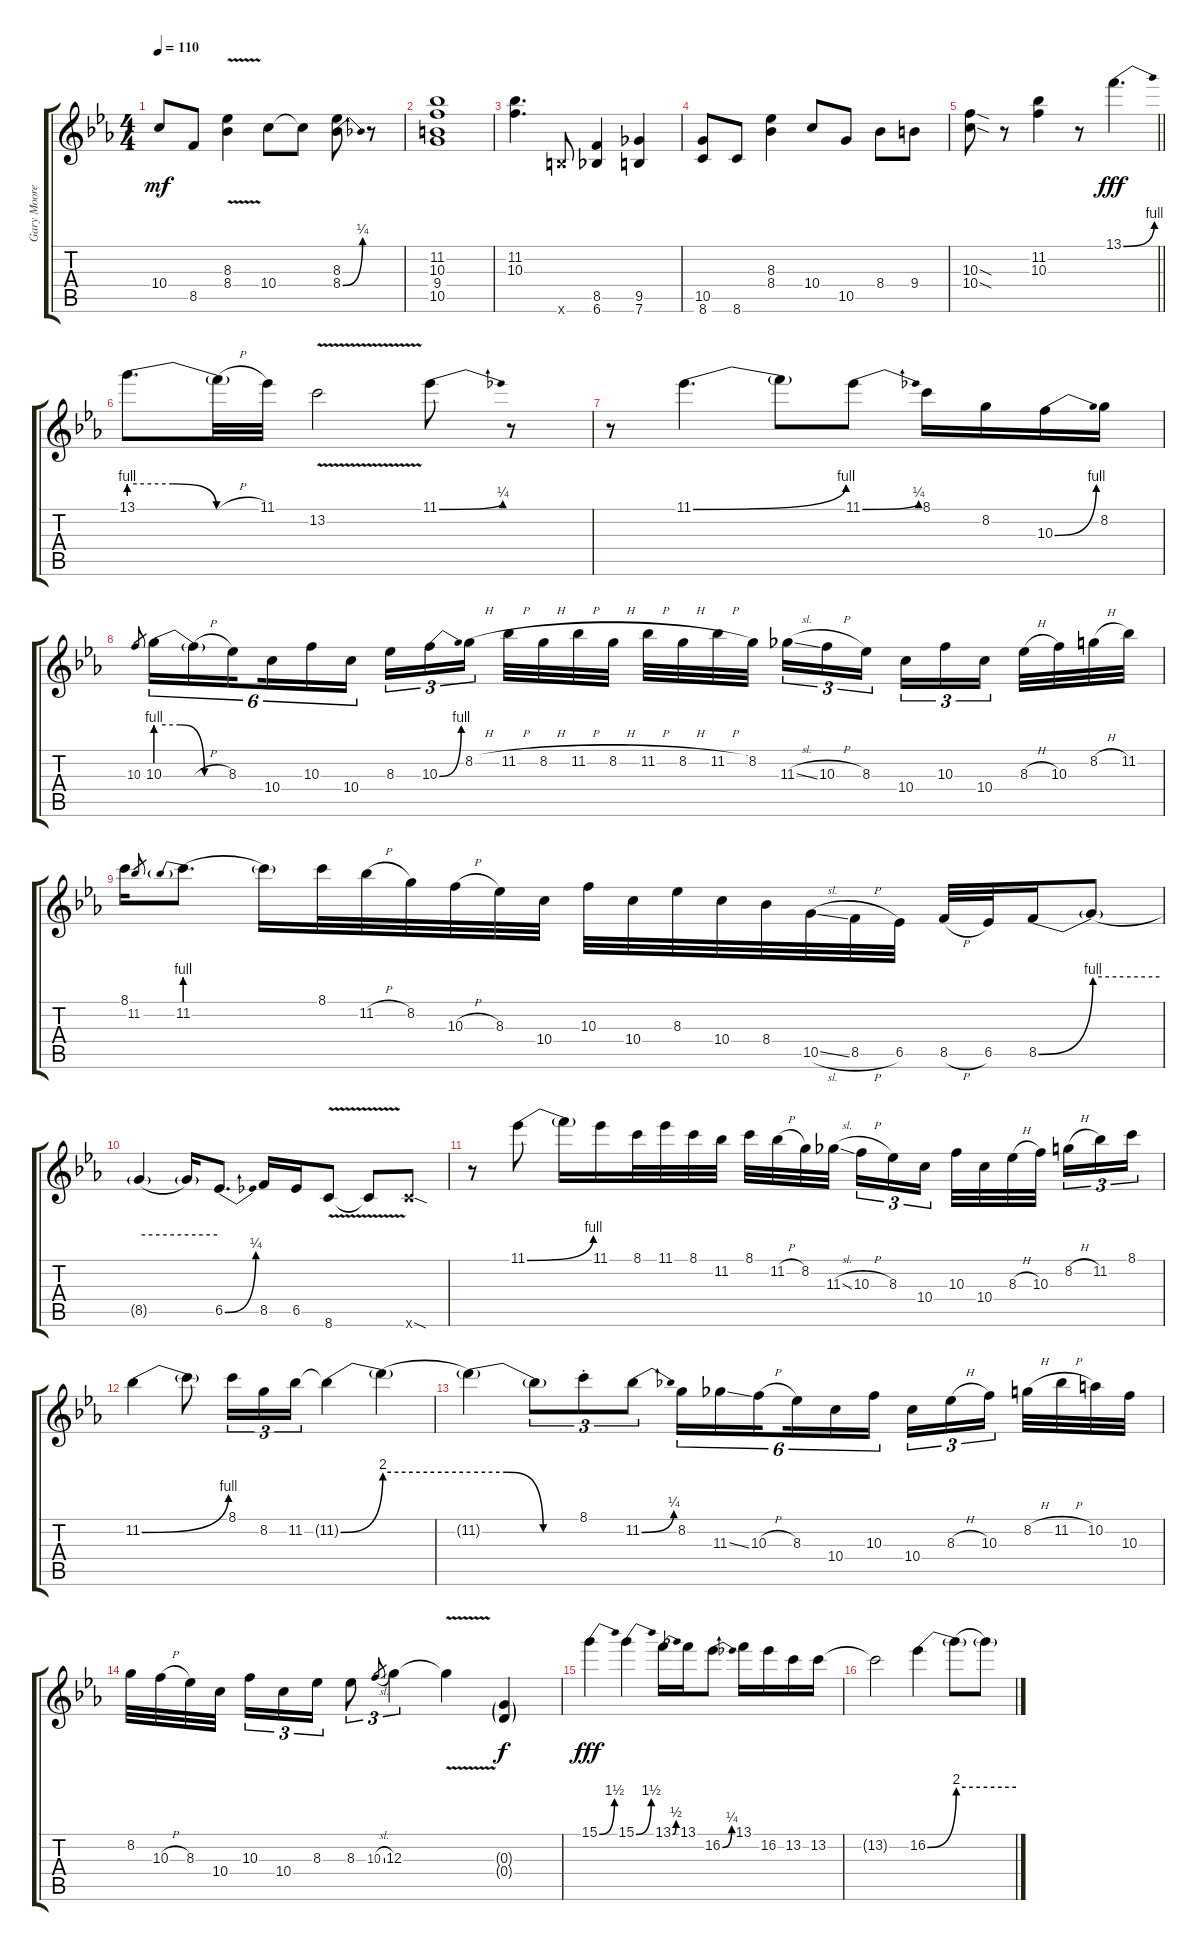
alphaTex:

\track ("Gary Moore" "Gary Moore") {instrument distortionguitar}
\staff {score tabs}
\tuning (E4 B3 G3 D3 A2 E2) {hide}
\ts (4 4)
\tempo 110
\clef g2
\ks eb
10.4.8{dy mf} 8.5.8 (8.3{v} 8.4{v}).4 10.4.8 10.4{t}.8 (8.3 8.4{be (bend 0 0 60 1)}).8 r.8 |
(11.2 10.3 9.4 10.5).1 |
(11.2 10.3).4{d} 7.6{x}.8 (8.5 6.6).4 (9.5 7.6).4 |
(10.5 8.6).8 8.6.8 (8.3 8.4).4 10.4.8 10.5.8 8.4.8 9.4.8 |
\barLineRight lightlight
(10.3{sod} 10.4{sod}).8 r.8 (11.2 10.3).4 r.8 13.1{be (bend 0 0 60 4)}.4{d dy fff} |
13.1{be (custom 0 4 20 4 40 0 60 0)}.8{d} 13.1{h t}.32 11.1.32 13.2{v}.2 11.1{be (bend 0 0 60 1)}.8 r.8 |
r.8 11.1{be (bend 0 0 60 4)}.4{d} 11.1{t}.8 11.1{be (bend 0 0 60 1)}.8 8.1.16 8.2.16 10.3{be (bend 0 0 60 4)}.16 8.2.16 |
10.3.8{gr} 10.3{be (custom 0 4 20 4 40 0 60 0)}.16{tu (6 4)} 10.3{h t}.16{tu (6 4)} 8.3.16{tu (6 4) beam splitsecondary} 10.4.16{tu (6 4)} 10.3.16{tu (6 4)} 10.4.16{tu (6 4)} 8.3.16{tu (3 2)} 10.3{be (bend 0 0 60 4)}.16{tu (3 2)} 8.2{h}.16{tu (3 2) beam splitsecondary} 11.2{h}.32 8.2{h}.32 11.2{h}.32 8.2{h}.32 11.2{h}.32 8.2{h}.32 11.2{h}.32 8.2.32{beam splitsecondary} 11.3{sl}.16{tu (3 2)} 10.3{h}.16{tu (3 2)} 8.3.16{tu (3 2)} 10.4.16{tu (3 2)} 10.3.16{tu (3 2)} 10.4.16{tu (3 2) beam splitsecondary} 8.3{h}.32 10.3.32 8.2{h}.32 11.2.32 |
8.1.16 11.2.8{gr} 11.2{be (prebend 0 4 60 4)}.8{d} 11.2{t}.16 8.1.32 11.2{h}.32 8.2.32 10.3{h}.32 8.3.32 10.4.32 10.3.32 10.4.32 8.3.32 10.4.32 8.4.32 10.5{sl}.32 8.5{h}.32 6.5.32 8.5{h}.32 6.5.32 8.5{be (bend 0 0 60 4)}.16 8.5{be (hold 0 4 60 4) t}.8 |
8.5{be (hold 0 4 60 4) t}.4 8.5{t}.16 6.5{be (bend 0 0 60 1)}.8{d} 8.5.16 6.5.16 8.6{v}.8 8.6{v t}.8 8.6{sod x}.8 |
r.8 11.1{be (bend 0 0 60 4)}.8 11.1{t}.16 11.1.16 8.1.32 11.1.32 8.1.32 11.2.32 8.1.32 11.2{h}.32 8.2.32 11.3{sl}.32{beam splitsecondary} 10.3{h}.16{tu (3 2)} 8.3.16{tu (3 2)} 10.4.16{tu (3 2)} 10.3.32 10.4.32 8.3{h}.32 10.3.32{beam splitsecondary} 8.2{h}.16{tu (3 2)} 11.2.16{tu (3 2)} 8.1.16{tu (3 2)} |
11.2{be (bend 0 0 60 4)}.4 11.2{t}.8 8.1.16{tu (3 2)} 8.2.16{tu (3 2)} 11.2.16{tu (3 2)} 11.2{be (bend 0 0 60 8) t}.4 11.2{be (hold 0 8 60 8) t}.4 |
11.2{be (custom 0 8 20 8 40 0 60 0) t}.4 11.2{t}.8{tu (3 2)} 8.1{st}.8{tu (3 2)} 11.2{be (bend 0 0 60 1)}.8{tu (3 2)} 8.2.16{tu (6 4)} 11.3{ss}.16{tu (6 4)} 10.3{h}.16{tu (6 4) beam splitsecondary} 8.3.16{tu (6 4)} 10.4.16{tu (6 4)} 10.3.16{tu (6 4)} 10.4.16{tu (3 2)} 8.3{h}.16{tu (3 2)} 10.3.16{tu (3 2) beam splitsecondary} 8.2{h}.32 11.2{h}.32 10.2.32 10.3.32 |
8.2.32 10.3{h}.32 8.3.32 10.4.32{beam splitsecondary} 10.3.16{tu (3 2)} 10.4.16{tu (3 2)} 8.3.16{tu (3 2)} 8.3.8{tu (3 2)} 10.3{sl}.8{gr} 12.3.4{tu (3 2)} 12.3{v t}.4 (0.3{g} 0.4{g}).4{dy f} |
15.1{be (bend 0 0 60 6)}.4{dy fff} 15.1{be (bend 0 0 60 6)}.4 13.1{be (bend 0 0 60 2)}.16 13.1.16 16.2{be (bend 0 0 60 1)}.8 13.1.16 16.2.16 13.2.16 13.2.16 |
13.2{t}.2 16.2{be (bend 0 0 60 8)}.4 16.2{be (hold 0 8 60 8) t}.8 16.2{t}.8
